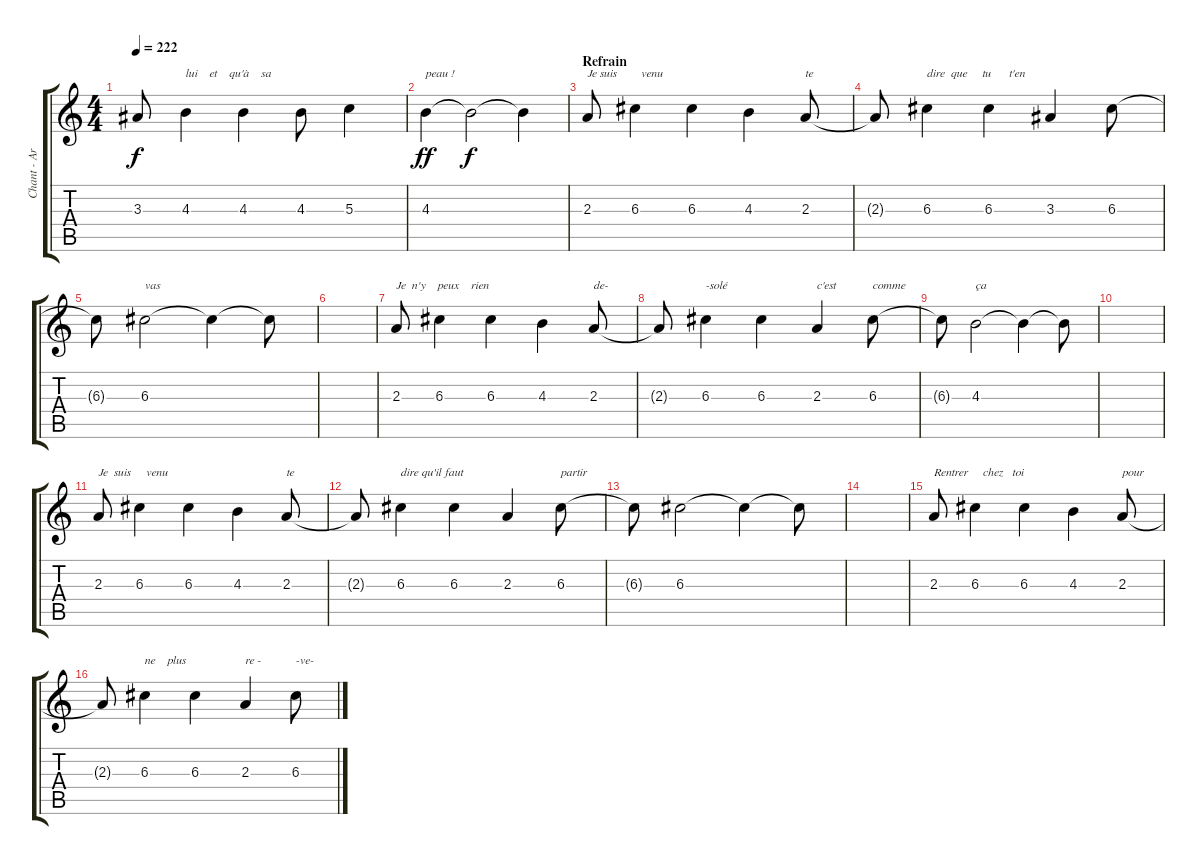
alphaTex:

\track ("Chant - Arnaud" "Chant - Ar") {instrument overdrivenguitar}
\staff {score tabs}
\tuning (E4 B3 G3 D3 A2 E2) {hide}
\ts (4 4)
\tempo 222
\clef g2
\ks c
3.3{t}.8{dy f} 4.3.4{txt "lui    et    qu'à    sa "} 4.3.4 4.3.8 5.3.4 |
4.3.4{txt "peau !" dy ff} 4.3{t}.2{dy f} 4.3{t}.4 |
\section ("" "Refrain")
2.3.8{txt "Je suis        venu "} 6.3.4 6.3.4 4.3.4 2.3.8{txt "te"} |
2.3{t}.8 6.3.4{txt "dire  que     tu      t'en"} 6.3.4 3.3.4 6.3.8 |
6.3{t}.8 6.3.2{txt "vas"} 6.3{t}.4 6.3{t}.8 |
|
2.3.8{txt "Je  n'y    peux    rien"} 6.3.4 6.3.4 4.3.4 2.3.8{txt "de-"} |
2.3{t}.8 6.3.4{txt "-solé"} 6.3.4 2.3.4{txt "c'est"} 6.3.8{txt "comme"} |
6.3{t}.8 4.3.2{txt "ça"} 4.3{t}.4 4.3{t}.8 |
|
2.3.8{txt "Je  suis     venu  "} 6.3.4 6.3.4 4.3.4 2.3.8{txt "te"} |
2.3{t}.8 6.3.4{txt "dire qu'il faut "} 6.3.4 2.3.4 6.3.8{txt "partir"} |
6.3{t}.8 6.3.2 6.3{t}.4 6.3{t}.8 |
|
2.3.8{txt "Rentrer     chez   toi"} 6.3.4 6.3.4 4.3.4 2.3.8{txt "pour"} |
2.3{t}.8 6.3.4{txt "ne    plus "} 6.3.4 2.3.4{txt "re -"} 6.3.8{txt "-ve-"}
